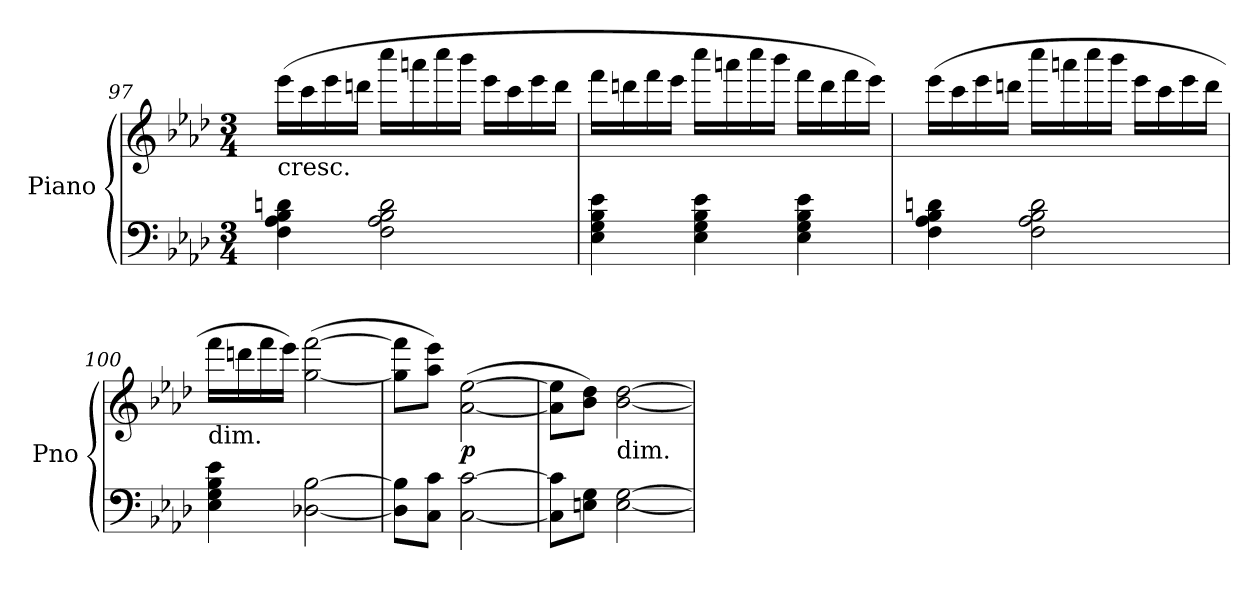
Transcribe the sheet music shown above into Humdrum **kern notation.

**kern	**kern	**dynam
*part1	*part1	*part1
*staff2	*staff1	*staff1/2
*I"Piano	*	*
*I'Pno	*	*
*clefF4	*clefG2	*
*k[b-e-a-d-]	*k[b-e-a-d-]	*
*A-:	*A-:	*
*M3/4	*M3/4	*
=97	=97	=97
!	!LO:TX:b:t=cresc.	!
4F\ 4A-\ 4B-\ 4dn\	(>16eee-\LL	.
.	16ccc\	.
.	16eee-\	.
.	16dddn\JJ	.
2F\ 2A-\ 2B-\ 2d\	16cccc\LL	.
.	16aaan\	.
.	16cccc\	.
.	16bbb-\JJ	.
.	16eee-\LL	.
.	16ccc\	.
.	16eee-\	.
.	16ddd\JJ	.
!!LO:LB:g=z
=98	=98	=98
4E-\ 4G\ 4B-\ 4e-\	16fff\LL	.
.	16dddn\	.
.	16fff\	.
.	16eee-\JJ	.
4E-\ 4G\ 4B-\ 4e-\	16cccc\LL	.
.	16aaan\	.
.	16cccc\	.
.	16bbb-\JJ	.
4E-\ 4G\ 4B-\ 4e-\	16fff\LL	.
.	16ddd\	.
.	16fff\	.
.	16eee-\JJ)	.
=99	=99	=99
4F\ 4A-\ 4B-\ 4dn\	(>16eee-\LL	.
.	16ccc\	.
.	16eee-\	.
.	16dddn\JJ	.
2F\ 2A-\ 2B-\ 2d\	16cccc\LL	.
.	16aaan\	.
.	16cccc\	.
.	16bbb-\JJ	.
.	16eee-\LL	.
.	16ccc\	.
.	16eee-\	.
.	16ddd\JJ	.
=100	=100	=100
!	!LO:TX:b:t=dim.	!
4E-\ 4G\ 4B-\ 4e-\	16fff\LL	.
.	16dddn\	.
.	16fff\	.
.	16eee-\JJ)	.
[2D-X\ [2B-\	(>[2gg\ [2fff\	.
!!LO:LB:g=z
=101	=101	=101
8D-\] 8B-\]L	8gg\] 8fff\]L	.
8C\ 8c\J	8aa-\ 8eee-\J)	.
!	!	!LO:DY:b
[2C\ [2c\	(>[2a-\ [2ee-\	p
=102	=102	=102
8C\] 8c\]L	8a-\] 8ee-\]L	.
8En\ 8G\J	8b-\ 8dd-\J)	.
!	!LO:TX:b:t=dim.	!
[2E\ [2G\	[2b-\ [2dd-\	.
=	=	=
*-	*-	*-
